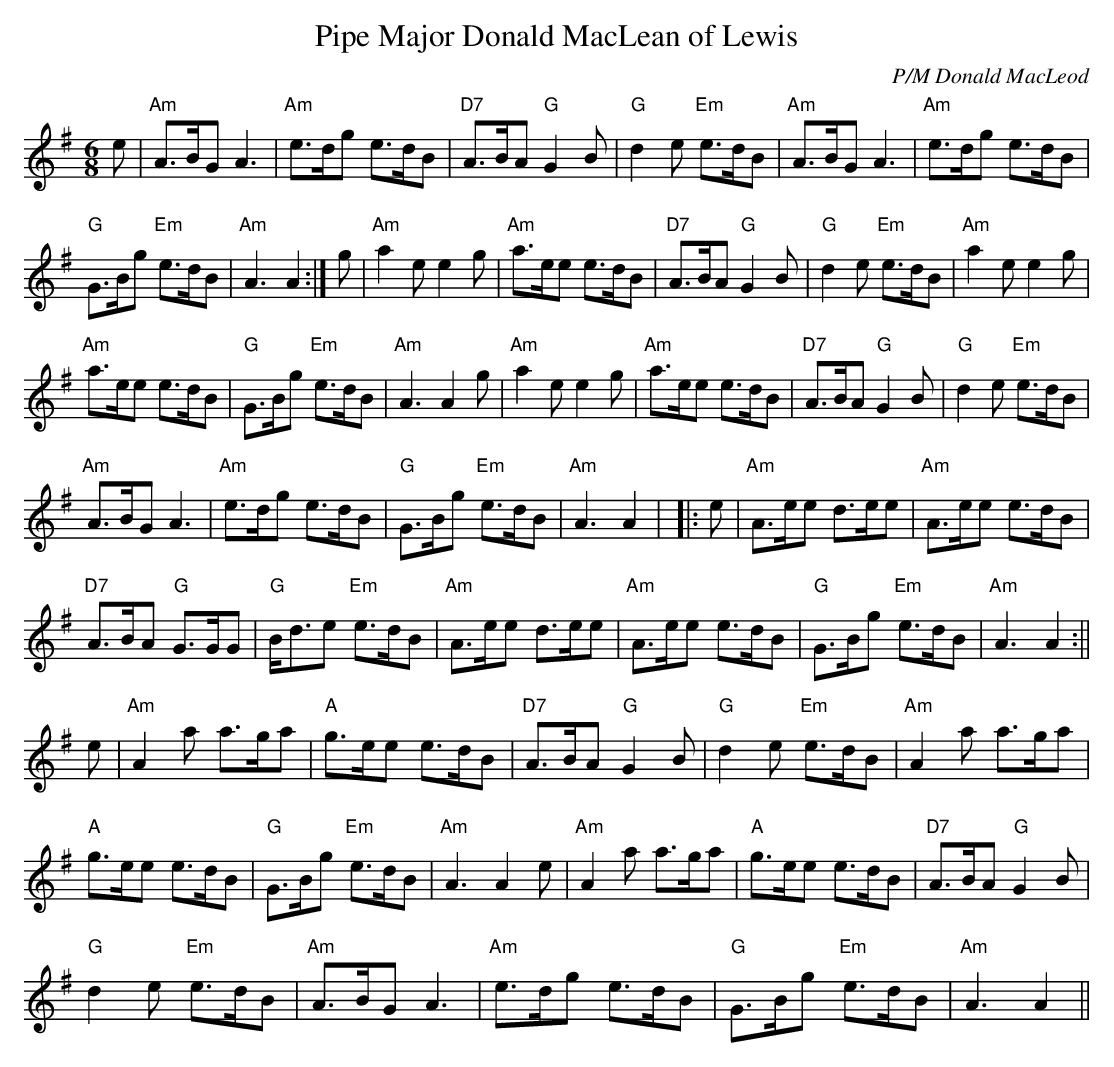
X:1
T:Pipe Major Donald MacLean of Lewis
M:6/8
L:1/8
C:P/M Donald MacLeod
K:A Dorian
e|"Am"A>BG A3|"Am"e>dg e>dB|"D7"A>BA "G"G2 B|"G"d2e "Em"e>dB|
"Am"A>BG A3|"Am"e>dg e>dB|! "G"G>Bg "Em"e>dB|"Am"A3 A2:|g|"Am"a2e e2g|
"Am"a>ee e>dB|"D7"A>BA "G"G2 B|"G"d2e "Em"e>dB|"Am"a2e e2g|!
"Am"a>ee e>dB| "G"G>Bg "Em"e>dB|"Am"A3 A2 g|"Am"a2e e2g|
"Am"a>ee e>dB|"D7"A>BA "G"G2 B|"G"d2e "Em"e>dB|!
"Am"A>BG A3|"Am"e>dg e>dB| "G"G>Bg "Em"e>dB|"Am"A3 A2|
|:e|"Am"A>ee d>ee|"Am"A>ee e>dB|!"D7"A>BA "G"G>GG|"G"B<de "Em"e>dB|
"Am"A>ee d>ee|"Am"A>ee e>dB| "G"G>Bg "Em"e>dB|"Am"A3 A2:||!
e|"Am"A2a a>ga|"A"g>ee e>dB|"D7"A>BA "G"G2B|"G"d2e "Em"e>dB|
"Am"A2a a>ga|!"A"g>ee e>dB| "G"G>Bg "Em"e>dB|"Am"A3 A2 e|
"Am"A2a a>ga|"A"g>ee e>dB|"D7"A>BA "G"G2B|!"G"d2e "Em"e>dB|
"Am"A>BG A3|"Am"e>dg e>dB| "G"G>Bg "Em"e>dB|"Am"A3 A2||
